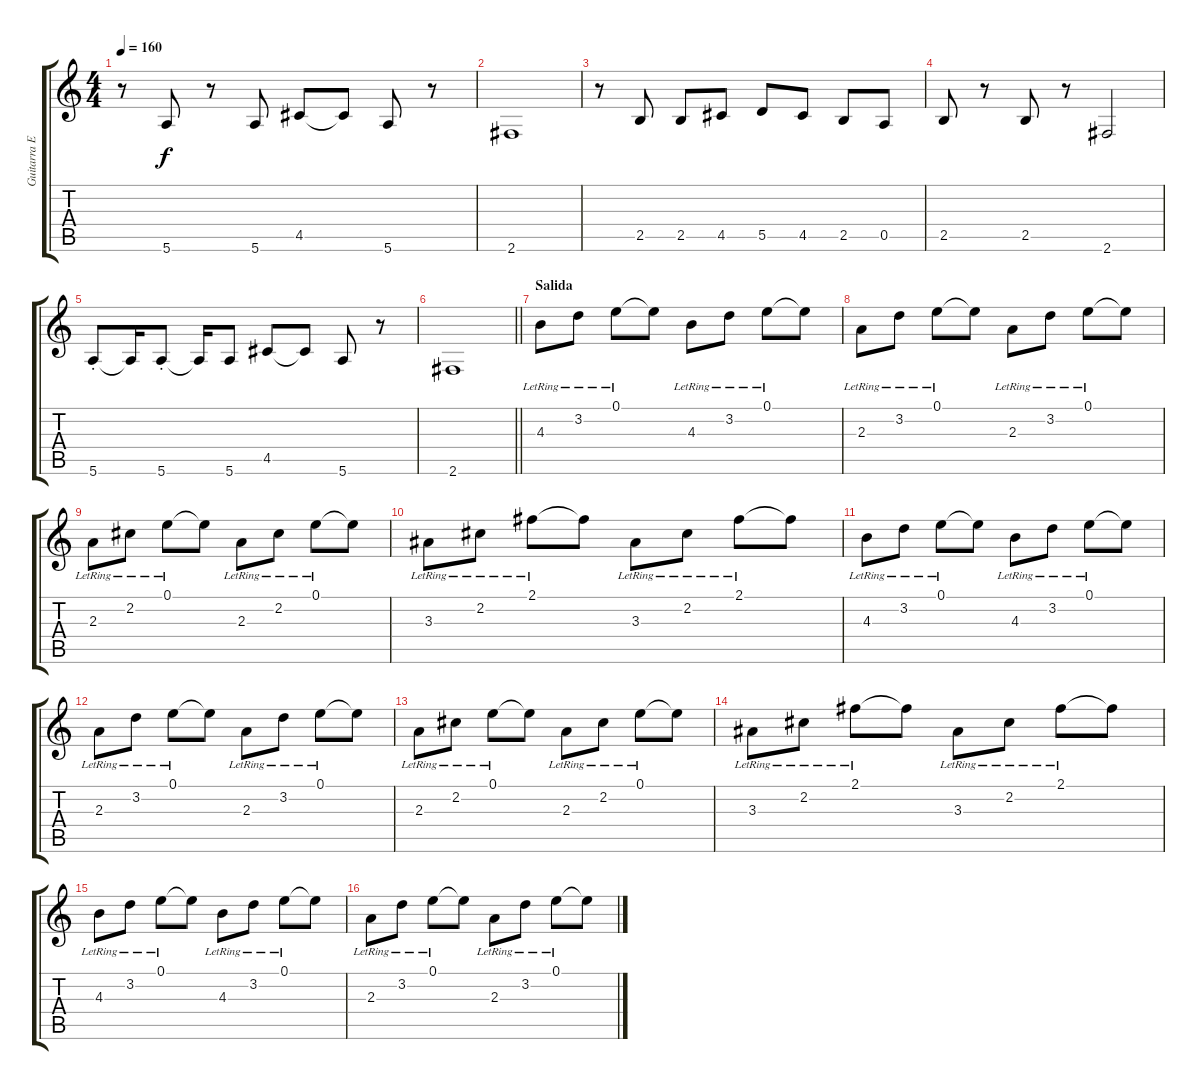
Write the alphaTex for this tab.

\track ("Guitarra Extra" "Guitarra E") {instrument electricguitarclean}
\staff {score tabs}
\tuning (E4 B3 G3 D3 A2 E2) {hide}
\ts (4 4)
\tempo 160
\clef g2
\ks c
r.8{dy f} 5.6.8 r.8 5.6.8 4.5.8 4.5{t}.8 5.6.8 r.8 |
2.6.1 |
r.8 2.5.8 2.5.8 4.5.8 5.5.8 4.5.8 2.5.8 0.5.8 |
2.5.8 r.8 2.5.8 r.8 2.6.2 |
5.6{st}.8 5.6{t}.16 5.6{st}.8 5.6{t}.16 5.6.8 4.5.8 4.5{t}.8 5.6.8 r.8 |
\barLineRight lightlight
2.6.1 |
\section ("" "Salida")
4.3{lr}.8{volume 11} 3.2{lr}.8 0.1{lr}.8 0.1{t}.8 4.3{lr}.8 3.2{lr}.8 0.1{lr}.8 0.1{t}.8 |
2.3{lr}.8 3.2{lr}.8 0.1{lr}.8 0.1{t}.8 2.3{lr}.8 3.2{lr}.8 0.1{lr}.8 0.1{t}.8 |
2.3{lr}.8 2.2{lr}.8 0.1{lr}.8 0.1{t}.8 2.3{lr}.8 2.2{lr}.8 0.1{lr}.8 0.1{t}.8 |
3.3{lr}.8 2.2{lr}.8 2.1{lr}.8 2.1{t}.8 3.3{lr}.8 2.2{lr}.8 2.1{lr}.8 2.1{t}.8 |
4.3{lr}.8{volume 11} 3.2{lr}.8 0.1{lr}.8 0.1{t}.8 4.3{lr}.8 3.2{lr}.8 0.1{lr}.8 0.1{t}.8 |
2.3{lr}.8 3.2{lr}.8 0.1{lr}.8 0.1{t}.8 2.3{lr}.8 3.2{lr}.8 0.1{lr}.8 0.1{t}.8 |
2.3{lr}.8 2.2{lr}.8 0.1{lr}.8 0.1{t}.8 2.3{lr}.8 2.2{lr}.8 0.1{lr}.8 0.1{t}.8 |
3.3{lr}.8 2.2{lr}.8 2.1{lr}.8 2.1{t}.8 3.3{lr}.8 2.2{lr}.8 2.1{lr}.8 2.1{t}.8 |
4.3{lr}.8{volume 11} 3.2{lr}.8 0.1{lr}.8 0.1{t}.8 4.3{lr}.8 3.2{lr}.8 0.1{lr}.8 0.1{t}.8 |
2.3{lr}.8 3.2{lr}.8 0.1{lr}.8 0.1{t}.8 2.3{lr}.8 3.2{lr}.8 0.1{lr}.8 0.1{t}.8
